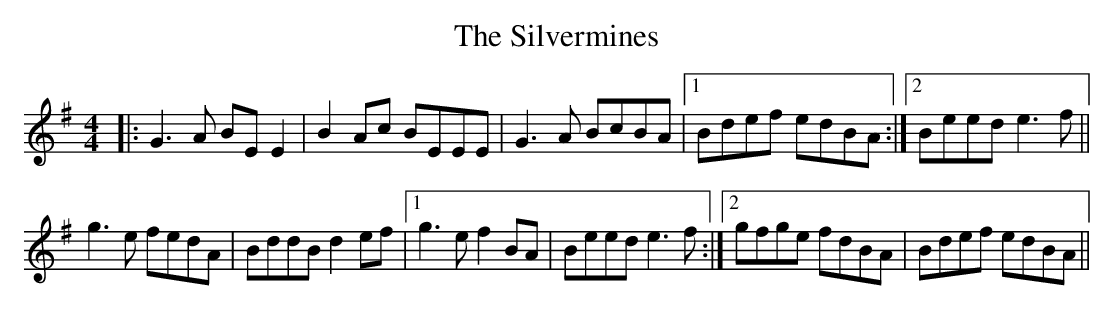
X:1
T: The Silvermines
M: 4/4
L: 1/8
K: Emin
|:G3A BEE2|B2Ac BEEE|G3A BcBA|1 Bdef edBA:|2 Beed e3f||
g3e fedA|BddB d2ef|1 g3e f2BA|Beed e3f:|2 gfge fdBA|Bdef edBA||
